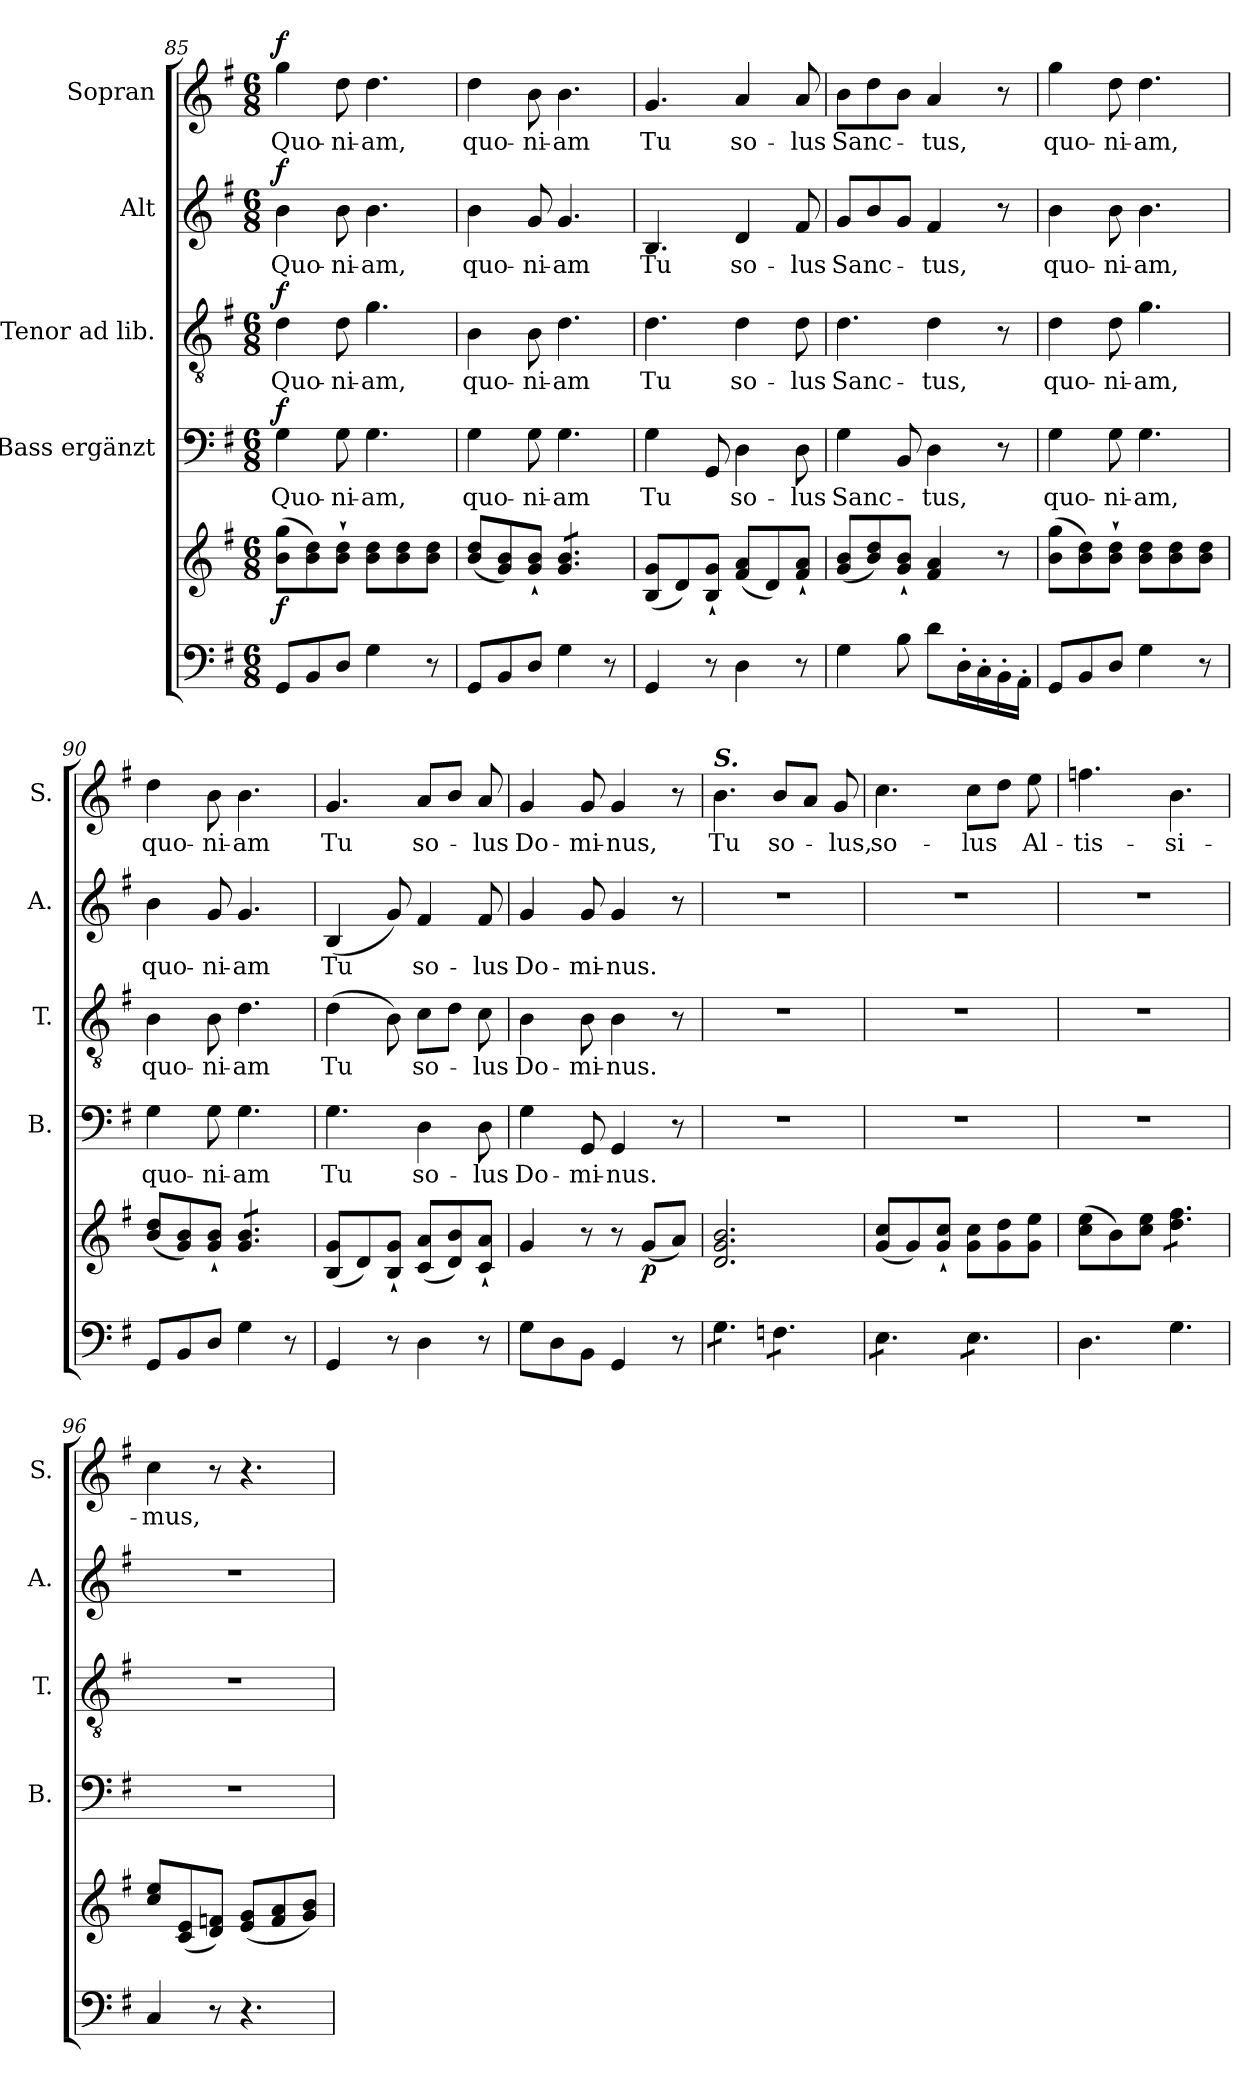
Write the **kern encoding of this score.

**kern	**kern	**dynam	**kern	**text	**dynam	**kern	**text	**dynam	**kern	**text	**dynam	**kern	**text	**dynam
*part5	*part5	*part5	*part4	*part4	*part4	*part3	*part3	*part3	*part2	*part2	*part2	*part1	*part1	*part1
*staff6	*staff5	*staff5/6	*staff4	*staff4	*staff4	*staff3	*staff3	*staff3	*staff2	*staff2	*staff2	*staff1	*staff1	*staff1
*	*	*	*I"Bass ergänzt	*	*	*I"Tenor ad lib.	*	*	*I"Alt	*	*	*I"Sopran	*	*
*	*	*	*I'B.	*	*	*I'T.	*	*	*I'A.	*	*	*I'S.	*	*
*clefF4	*clefG2	*	*clefF4	*	*	*clefGv2	*	*	*clefG2	*	*	*clefG2	*	*
*k[f#]	*k[f#]	*	*k[f#]	*	*	*k[f#]	*	*	*k[f#]	*	*	*k[f#]	*	*
*G:	*G:	*	*G:	*	*	*G:	*	*	*G:	*	*	*G:	*	*
*M6/8	*M6/8	*	*M6/8	*	*	*M6/8	*	*	*M6/8	*	*	*M6/8	*	*
=85	=85	=85	=85	=85	=85	=85	=85	=85	=85	=85	=85	=85	=85	=85
!	!	!LO:DY:b	!	!LO:LY:b	!LO:DY:a	!	!LO:LY:b	!LO:DY:a	!	!LO:LY:b	!LO:DY:a	!	!LO:LY:b	!LO:DY:a
8GG/L	(>8b\ 8gg\L	f	4G\	Quo-	f	4d\	Quo-	f	4b\	Quo-	f	4gg\	Quo-	f
8BB/	8b\ 8dd\)	.	.	.	.	.	.	.	.	.	.	.	.	.
!	!	!	!	!LO:LY:b	!	!	!LO:LY:b	!	!	!LO:LY:b	!	!	!LO:LY:b	!
8D/J	8b\`> 8dd\`>J	.	8G\	-ni-	.	8d\	-ni-	.	8b\	-ni-	.	8dd\	-ni-	.
!	!	!	!	!LO:LY:b	!	!	!LO:LY:b	!	!	!LO:LY:b	!	!	!LO:LY:b	!
4G\	8b\ 8dd\L	.	4.G\	-am,	.	4.g\	-am,	.	4.b\	-am,	.	4.dd\	-am,	.
.	8b\ 8dd\	.	.	.	.	.	.	.	.	.	.	.	.	.
8r	8b\ 8dd\J	.	.	.	.	.	.	.	.	.	.	.	.	.
=86	=86	=86	=86	=86	=86	=86	=86	=86	=86	=86	=86	=86	=86	=86
!	!	!	!	!LO:LY:b	!	!	!LO:LY:b	!	!	!LO:LY:b	!	!	!LO:LY:b	!
8GG/L	(<8b/ 8dd/L	.	4G\	quo-	.	4B\	quo-	.	4b\	quo-	.	4dd\	quo-	.
8BB/	8g/ 8b/)	.	.	.	.	.	.	.	.	.	.	.	.	.
!	!	!	!	!LO:LY:b	!	!	!LO:LY:b	!	!	!LO:LY:b	!	!	!LO:LY:b	!
8D/J	8g/`< 8b/`<J	.	8G\	-ni-	.	8B\	-ni-	.	8g/	-ni-	.	8b\	-ni-	.
!	!	!	!	!LO:LY:b	!	!	!LO:LY:b	!	!	!LO:LY:b	!	!	!LO:LY:b	!
*	*tremolo	*	*	*	*	*	*	*	*	*	*	*	*	*
4G\	8g/ 8b/L	.	4.G\	-am	.	4.d\	-am	.	4.g/	-am	.	4.b\	-am	.
.	8g/ 8b/	.	.	.	.	.	.	.	.	.	.	.	.	.
8r	8g/ 8b/J	.	.	.	.	.	.	.	.	.	.	.	.	.
*	*Xtremolo	*	*	*	*	*	*	*	*	*	*	*	*	*
=87	=87	=87	=87	=87	=87	=87	=87	=87	=87	=87	=87	=87	=87	=87
!	!	!	!	!LO:LY:b	!	!	!LO:LY:b	!	!	!LO:LY:b	!	!	!LO:LY:b	!
4GG/	(<8B/ 8g/L	.	4G\	Tu	.	4.d\	Tu	.	4.B/	Tu	.	4.g/	Tu	.
.	8d/)	.	.	.	.	.	.	.	.	.	.	.	.	.
8r	8B/`< 8g/`<J	.	8GG/	.	.	.	.	.	.	.	.	.	.	.
!	!	!	!	!LO:LY:b	!	!	!LO:LY:b	!	!	!LO:LY:b	!	!	!LO:LY:b	!
4D\	(<8f#/ 8a/L	.	4D\	so-	.	4d\	so-	.	4d/	so-	.	4a/	so-	.
.	8d/)	.	.	.	.	.	.	.	.	.	.	.	.	.
!	!	!	!	!LO:LY:b	!	!	!LO:LY:b	!	!	!LO:LY:b	!	!	!LO:LY:b	!
8r	8f#/`< 8a/`<J	.	8D\	-lus	.	8d\	-lus	.	8f#/	-lus	.	8a/	-lus	.
!!LO:PB:g=z
=88	=88	=88	=88	=88	=88	=88	=88	=88	=88	=88	=88	=88	=88	=88
!	!	!	!	!LO:LY:b	!	!	!LO:LY:b	!	!	!LO:LY:b	!	!	!LO:LY:b	!
4G\	(<8g/ 8b/L	.	4G\	Sanc-	.	4.d\	Sanc-	.	8g/L	Sanc-	.	8b\L	Sanc-	.
.	8b/ 8dd/)	.	.	.	.	.	.	.	8b/	.	.	8dd\	.	.
8B\	8g/`< 8b/`<J	.	8BB/	.	.	.	.	.	8g/J	.	.	8b\J	.	.
!	!	!	!	!LO:LY:b	!	!	!LO:LY:b	!	!	!LO:LY:b	!	!	!LO:LY:b	!
8d\L	4f#/ 4a/	.	4D\	-tus,	.	4d\	-tus,	.	4f#/	-tus,	.	4a/	-tus,	.
16D'>\L	.	.	.	.	.	.	.	.	.	.	.	.	.	.
16C'>\	.	.	.	.	.	.	.	.	.	.	.	.	.	.
16BB'>\	8r	.	8r	.	.	8r	.	.	8r	.	.	8r	.	.
16AA'>\JJ	.	.	.	.	.	.	.	.	.	.	.	.	.	.
=89	=89	=89	=89	=89	=89	=89	=89	=89	=89	=89	=89	=89	=89	=89
!	!	!	!	!LO:LY:b	!	!	!LO:LY:b	!	!	!LO:LY:b	!	!	!LO:LY:b	!
8GG/L	(>8b\ 8gg\L	.	4G\	quo-	.	4d\	quo-	.	4b\	quo-	.	4gg\	quo-	.
8BB/	8b\ 8dd\)	.	.	.	.	.	.	.	.	.	.	.	.	.
!	!	!	!	!LO:LY:b	!	!	!LO:LY:b	!	!	!LO:LY:b	!	!	!LO:LY:b	!
8D/J	8b\`> 8dd\`>J	.	8G\	-ni-	.	8d\	-ni-	.	8b\	-ni-	.	8dd\	-ni-	.
!	!	!	!	!LO:LY:b	!	!	!LO:LY:b	!	!	!LO:LY:b	!	!	!LO:LY:b	!
4G\	8b\ 8dd\L	.	4.G\	-am,	.	4.g\	-am,	.	4.b\	-am,	.	4.dd\	-am,	.
.	8b\ 8dd\	.	.	.	.	.	.	.	.	.	.	.	.	.
8r	8b\ 8dd\J	.	.	.	.	.	.	.	.	.	.	.	.	.
=90	=90	=90	=90	=90	=90	=90	=90	=90	=90	=90	=90	=90	=90	=90
!	!	!	!	!LO:LY:b	!	!	!LO:LY:b	!	!	!LO:LY:b	!	!	!LO:LY:b	!
8GG/L	(<8b/ 8dd/L	.	4G\	quo-	.	4B\	quo-	.	4b\	quo-	.	4dd\	quo-	.
8BB/	8g/ 8b/)	.	.	.	.	.	.	.	.	.	.	.	.	.
!	!	!	!	!LO:LY:b	!	!	!LO:LY:b	!	!	!LO:LY:b	!	!	!LO:LY:b	!
8D/J	8g/`< 8b/`<J	.	8G\	-ni-	.	8B\	-ni-	.	8g/	-ni-	.	8b\	-ni-	.
!	!	!	!	!LO:LY:b	!	!	!LO:LY:b	!	!	!LO:LY:b	!	!	!LO:LY:b	!
*	*tremolo	*	*	*	*	*	*	*	*	*	*	*	*	*
4G\	8g/ 8b/L	.	4.G\	-am	.	4.d\	-am	.	4.g/	-am	.	4.b\	-am	.
.	8g/ 8b/	.	.	.	.	.	.	.	.	.	.	.	.	.
8r	8g/ 8b/J	.	.	.	.	.	.	.	.	.	.	.	.	.
*	*Xtremolo	*	*	*	*	*	*	*	*	*	*	*	*	*
=91	=91	=91	=91	=91	=91	=91	=91	=91	=91	=91	=91	=91	=91	=91
!	!	!	!	!LO:LY:b	!	!	!LO:LY:b	!	!	!LO:LY:b	!	!	!LO:LY:b	!
4GG/	(<8B/ 8g/L	.	4.G\	Tu	.	(>4d\	Tu	.	(<4B/	Tu	.	4.g/	Tu	.
.	8d/)	.	.	.	.	.	.	.	.	.	.	.	.	.
8r	8B/`< 8g/`<J	.	.	.	.	8B\)	.	.	8g/)	.	.	.	.	.
!	!	!	!	!LO:LY:b	!	!	!LO:LY:b	!	!	!LO:LY:b	!	!	!LO:LY:b	!
4D\	(<8c/ 8a/L	.	4D\	so-	.	8c\L	so-	.	4f#/	so-	.	8a/L	so-	.
.	8d/ 8b/)	.	.	.	.	8d\J	.	.	.	.	.	8b/J	.	.
!	!	!	!	!LO:LY:b	!	!	!LO:LY:b	!	!	!LO:LY:b	!	!	!LO:LY:b	!
8r	8c/`< 8a/`<J	.	8D\	-lus	.	8c\	-lus	.	8f#/	-lus	.	8a/	-lus	.
=92	=92	=92	=92	=92	=92	=92	=92	=92	=92	=92	=92	=92	=92	=92
!	!	!	!	!LO:LY:b	!	!	!LO:LY:b	!	!	!LO:LY:b	!	!	!LO:LY:b	!
8G\L	4g/	.	4G\	Do-	.	4B\	Do-	.	4g/	Do-	.	4g/	Do-	.
8D\	.	.	.	.	.	.	.	.	.	.	.	.	.	.
!	!	!	!	!LO:LY:b	!	!	!LO:LY:b	!	!	!LO:LY:b	!	!	!LO:LY:b	!
8BB\J	8r	.	8GG/	-mi-	.	8B\	-mi-	.	8g/	-mi-	.	8g/	-mi-	.
!	!	!	!	!LO:LY:b	!	!	!LO:LY:b	!	!	!LO:LY:b	!	!	!LO:LY:b	!
4GG/	8r	.	4GG/	-nus.	.	4B\	-nus.	.	4g/	-nus.	.	4g/	-nus,	.
!	!	!LO:DY:b	!	!	!	!	!	!	!	!	!	!	!	!
.	(<8g/L	p	.	.	.	.	.	.	.	.	.	.	.	.
8r	8a/J)	.	8r	.	.	8r	.	.	8r	.	.	8r	.	.
!!LO:LB:g=z
=93	=93	=93	=93	=93	=93	=93	=93	=93	=93	=93	=93	=93	=93	=93
!	!	!	!	!	!	!	!	!	!	!	!	!LO:TX:a:Bi:t=S.	!	!
!	!	!	!	!	!	!	!	!	!	!	!	!	!LO:LY:b	!
*tremolo	*	*	*	*	*	*	*	*	*	*	*	*	*	*
8G\L	2.d/ 2.g/ 2.b/	.	2.r	.	.	2.r	.	.	2.r	.	.	4.b\	Tu	.
8G\	.	.	.	.	.	.	.	.	.	.	.	.	.	.
8G\J	.	.	.	.	.	.	.	.	.	.	.	.	.	.
!	!	!	!	!	!	!	!	!	!	!	!	!	!LO:LY:b	!
8Fn\L	.	.	.	.	.	.	.	.	.	.	.	8b/L	so-	.
8Fn\	.	.	.	.	.	.	.	.	.	.	.	8a/J	.	.
!	!	!	!	!	!	!	!	!	!	!	!	!	!LO:LY:b	!
8Fn\J	.	.	.	.	.	.	.	.	.	.	.	8g/	-lus,	.
=94	=94	=94	=94	=94	=94	=94	=94	=94	=94	=94	=94	=94	=94	=94
!	!	!	!	!	!	!	!	!	!	!	!	!	!LO:LY:b	!
8E\L	(<8g/ 8cc/L	.	2.r	.	.	2.r	.	.	2.r	.	.	4.cc\	so-	.
8E\	8g/)	.	.	.	.	.	.	.	.	.	.	.	.	.
8E\J	8g/`< 8cc/`<J	.	.	.	.	.	.	.	.	.	.	.	.	.
!	!	!	!	!	!	!	!	!	!	!	!	!	!LO:LY:b	!
8E\L	8g\ 8cc\L	.	.	.	.	.	.	.	.	.	.	8cc\L	-lus	.
8E\	8g\ 8dd\	.	.	.	.	.	.	.	.	.	.	8dd\J	.	.
!	!	!	!	!	!	!	!	!	!	!	!	!	!LO:LY:b	!
8E\J	8g\ 8ee\J	.	.	.	.	.	.	.	.	.	.	8ee\	Al-	.
*Xtremolo	*	*	*	*	*	*	*	*	*	*	*	*	*	*
=95	=95	=95	=95	=95	=95	=95	=95	=95	=95	=95	=95	=95	=95	=95
!	!	!	!	!	!	!	!	!	!	!	!	!	!LO:LY:b	!
4.D\	(>8cc\ 8ee\L	.	2.r	.	.	2.r	.	.	2.r	.	.	4.ffn\	-tis-	.
.	8b\)	.	.	.	.	.	.	.	.	.	.	.	.	.
.	8cc\ 8ee\J	.	.	.	.	.	.	.	.	.	.	.	.	.
!	!	!	!	!	!	!	!	!	!	!	!	!	!LO:LY:b	!
*	*tremolo	*	*	*	*	*	*	*	*	*	*	*	*	*
4.G\	8dd\ 8ff#\L	.	.	.	.	.	.	.	.	.	.	4.b\	-si-	.
.	8dd\ 8ff#\	.	.	.	.	.	.	.	.	.	.	.	.	.
.	8dd\ 8ff#\J	.	.	.	.	.	.	.	.	.	.	.	.	.
*	*Xtremolo	*	*	*	*	*	*	*	*	*	*	*	*	*
=96	=96	=96	=96	=96	=96	=96	=96	=96	=96	=96	=96	=96	=96	=96
!	!	!	!	!	!	!	!	!	!	!	!	!	!LO:LY:b	!
4C/	8cc/ 8ee/L	.	2.r	.	.	2.r	.	.	2.r	.	.	4cc\	-mus,	.
.	(<8c/ 8e/	.	.	.	.	.	.	.	.	.	.	.	.	.
8r	8d/ 8fn/J)	.	.	.	.	.	.	.	.	.	.	8r	.	.
4.r	(<8e/ 8g/L	.	.	.	.	.	.	.	.	.	.	4.r	.	.
.	8f/ 8a/	.	.	.	.	.	.	.	.	.	.	.	.	.
.	8g/ 8b/J)	.	.	.	.	.	.	.	.	.	.	.	.	.
=	=	=	=	=	=	=	=	=	=	=	=	=	=	=
*-	*-	*-	*-	*-	*-	*-	*-	*-	*-	*-	*-	*-	*-	*-
